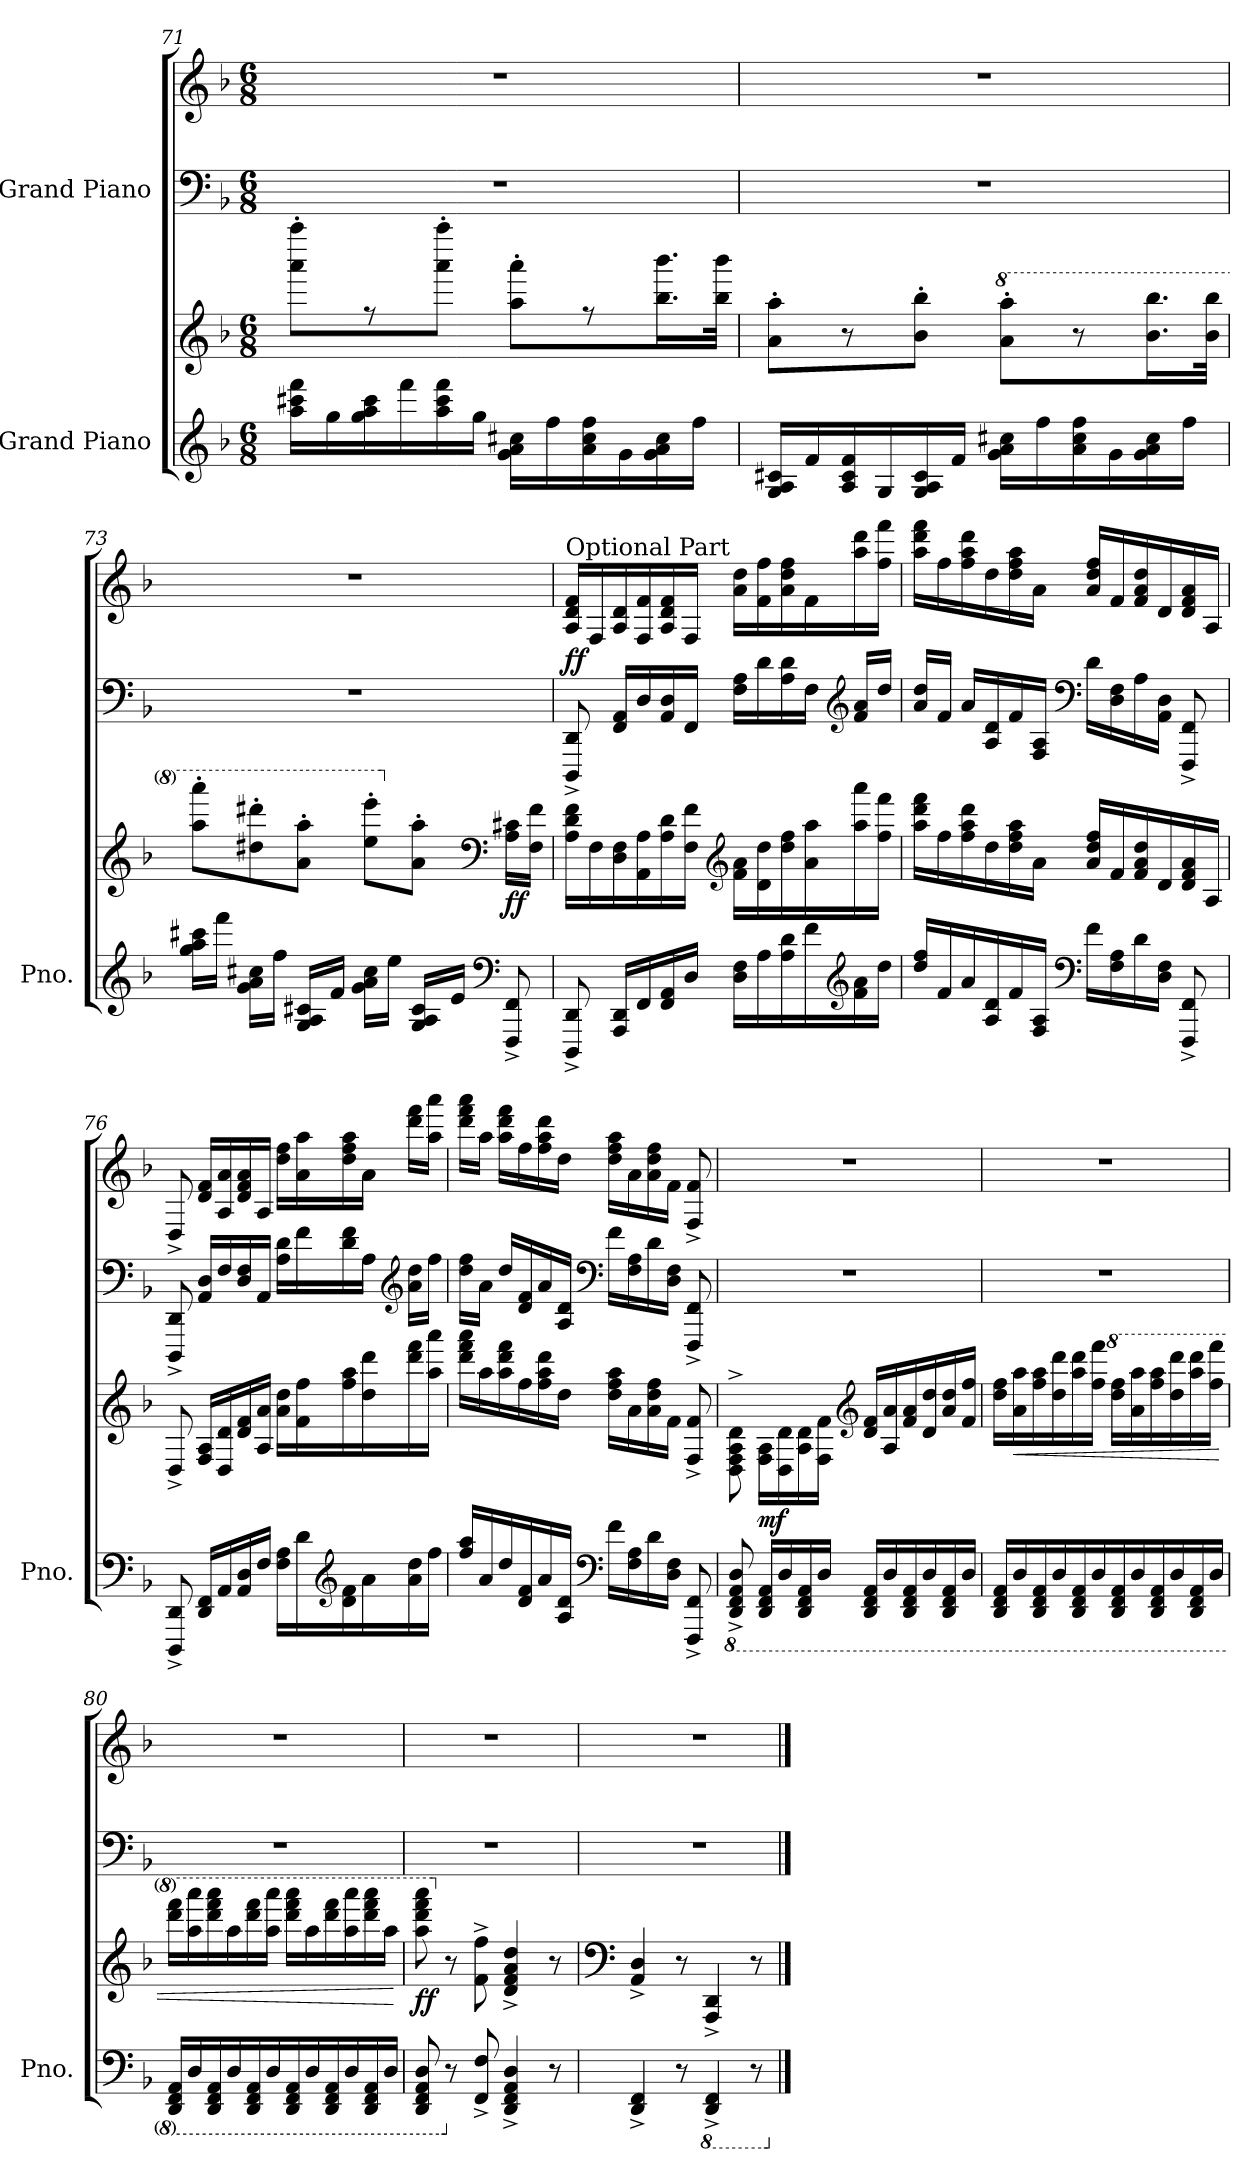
**kern	**kern	**dynam	**kern	**kern	**dynam
*part2	*part2	*part2	*part1	*part1	*part1
*staff4	*staff3	*staff3/4	*staff2	*staff1	*staff1/2
*I"Grand Piano	*	*	*I"Grand Piano	*	*
*I'Pno.	*	*	*	*	*
!!LO:LB:g=z
*clefG2	*clefG2	*	*clefF4	*clefG2	*
*k[b-]	*k[b-]	*	*k[b-]	*k[b-]	*
*M6/8	*M6/8	*	*M6/8	*M6/8	*
=71	=71	=71	=71	=71	=71
16aa\ 16ccc#X\ 16fff\LL	8aaa\' 8aaaa\'L	.	2.r	2.r	.
16gg\	.	.	.	.	.
16gg\ 16aa\ 16ccc#\	8rff	.	.	.	.
16fff\	.	.	.	.	.
16aa\ 16ccc#\ 16fff\	8aaa\' 8aaaa\'J	.	.	.	.
16gg\JJ	.	.	.	.	.
16g\ 16a\ 16cc#X\LL	8aa\' 8aaa\'L	.	.	.	.
16ff\	.	.	.	.	.
16a\ 16cc#\ 16ff\	8rff	.	.	.	.
16g\	.	.	.	.	.
16g\ 16a\ 16cc#\	16.bb-\ 16.bbb-\L	.	.	.	.
16ff\JJ	.	.	.	.	.
.	32bb-\ 32bbb-\JJk	.	.	.	.
=72	=72	=72	=72	=72	=72
16G/ 16A/ 16c#X/LL	8a\' 8aa\'L	.	2.r	2.r	.
16f/	.	.	.	.	.
16A/ 16c#/ 16f/	8r	.	.	.	.
16G/	.	.	.	.	.
16G/ 16A/ 16c#/	8b-\' 8bb-\'J	.	.	.	.
16f/JJ	.	.	.	.	.
*	*8va	*	*	*	*
16g\ 16a\ 16cc#X\LL	8aa\' 8aaa\'L	.	.	.	.
16ff\	.	.	.	.	.
16a\ 16cc#\ 16ff\	8r	.	.	.	.
16g\	.	.	.	.	.
16g\ 16a\ 16cc#\	16.bb-\ 16.bbb-\L	.	.	.	.
16ff\JJ	.	.	.	.	.
.	32bb-\ 32bbb-\JJk	.	.	.	.
!!LO:PB:g=z
=73	=73	=73	=73	=73	=73
16gg\ 16aa\ 16ccc#X\LL	8aaa\' 8aaaa\'L	.	2.r	2.r	.
16fff\JJ	.	.	.	.	.
16g\ 16a\ 16cc#X\LL	8ddd#X\' 8dddd#X\'	.	.	.	.
16ff\JJ	.	.	.	.	.
16G/ 16A/ 16c#X/LL	8aa\' 8aaa\'J	.	.	.	.
16f/JJ	.	.	.	.	.
16g\ 16a\ 16cc#\LL	8eee\' 8eeee\'L	.	.	.	.
16ee\JJ	.	.	.	.	.
*	*X8va	*	*	*	*
16G/ 16A/ 16c#/LL	8a\' 8aa\'J	.	.	.	.
16e/JJ	.	.	.	.	.
*clefF4	*clefF4	*	*	*	*
!	!	!LO:DY:b	!	!	!
8FFF/^ 8FF/^	16A\ 16c#X\LL	ff	.	.	.
.	16F\ 16f\JJ	.	.	.	.
=74	=74	=74	=74	=74	=74
!	!	!	!	!LO:TX:a:t=Optional Part	!
!	!	!	!	!	!LO:DY:b
8DDD/^ 8DD/^	16A\ 16d\ 16f\LL	.	8DDD/^ 8DD/^	16A/ 16d/ 16f/LL	ff
.	16F\	.	.	16F/	.
16AAA/ 16DD/LL	16D\ 16F\	.	16FF/ 16AA/LL	16A/ 16d/	.
16FF/	16AA\ 16A\	.	16D/	16F/ 16f/	.
16FF/ 16AA/	16A\ 16d\	.	16AA/ 16D/	16A/ 16d/ 16f/	.
16D/JJ	16F\ 16f\JJ	.	16FF/JJ	16F/JJ	.
*	*clefG2	*	*	*	*
16D\ 16F\LL	16f\ 16a\LL	.	16F\ 16A\LL	16a\ 16dd\LL	.
16A\	16d\ 16dd\	.	16d\	16f\ 16ff\	.
16A\ 16d\	16dd\ 16ff\	.	16A\ 16d\	16a\ 16dd\ 16ff\	.
16f\	16a\ 16aa\	.	16F\JJ	16f\	.
*clefG2	*	*	*clefG2	*	*
16f\ 16a\	16aa\ 16aaa\	.	16f/ 16a/LL	16aa\ 16ddd\	.
16dd\JJ	16ff\ 16fff\JJ	.	16dd/JJ	16ff\ 16fff\JJ	.
!!LO:LB:g=z
=75	=75	=75	=75	=75	=75
16dd/ 16ff/LL	16aa\ 16ddd\ 16fff\LL	.	16a/ 16dd/LL	16aa\ 16ddd\ 16fff\LL	.
16f/	16ff\	.	16f/JJ	16ff\	.
16a/	16ff\ 16aa\ 16ddd\	.	16a/LL	16ff\ 16aa\ 16ddd\	.
16A/ 16d/	16dd\	.	16A/ 16d/	16dd\	.
16f/	16dd\ 16ff\ 16aa\	.	16f/	16dd\ 16ff\ 16aa\	.
16F/ 16A/JJ	16a\JJ	.	16F/ 16A/JJ	16a\JJ	.
*clefF4	*	*	*clefF4	*	*
16f\LL	16a/ 16dd/ 16ff/LL	.	16d\LL	16a/ 16dd/ 16ff/LL	.
16F\ 16A\	16f/	.	16D\ 16F\	16f/	.
16d\	16f/ 16a/ 16dd/	.	16A\	16f/ 16a/ 16dd/	.
16D\ 16F\JJ	16d/	.	16AA\ 16D\JJ	16d/	.
8FFF/^ 8FF/^	16d/ 16f/ 16a/	.	8FFF/^ 8FF/^	16d/ 16f/ 16a/	.
.	16A/JJ	.	.	16A/JJ	.
=76	=76	=76	=76	=76	=76
8DDD/^ 8DD/^	8D^/	.	8DDD/^ 8DD/^	8D^/	.
16DD/ 16FF/LL	16F/ 16A/LL	.	16AA/ 16D/LL	16d/ 16f/LL	.
16AA/	16D/ 16d/	.	16F/	16A/ 16a/	.
16AA/ 16D/	16d/ 16f/	.	16D/ 16F/	16d/ 16f/ 16a/	.
16F/JJ	16A/ 16a/JJ	.	16AA/JJ	16A/JJ	.
16F\ 16A\LL	16a\ 16dd\LL	.	16A\ 16d\LL	16dd\ 16ff\LL	.
16d\	16f\ 16ff\	.	16f\	16a\ 16aa\	.
*clefG2	*	*	*	*	*
16d\ 16f\	16ff\ 16aa\	.	16d\ 16f\	16dd\ 16ff\ 16aa\	.
16a\	16dd\ 16ddd\	.	16A\JJ	16a\JJ	.
*	*	*	*clefG2	*	*
16a\ 16dd\	16ddd\ 16fff\	.	16a\ 16dd\LL	16ddd\ 16fff\LL	.
16ff\JJ	16aa\ 16aaa\JJ	.	16ff\JJ	16aa\ 16aaa\JJ	.
!!LO:PB:g=z
=77	=77	=77	=77	=77	=77
16ff/ 16aa/LL	16ddd\ 16fff\ 16aaa\LL	.	16dd\ 16ff\LL	16ddd\ 16fff\ 16aaa\LL	.
16a/	16aa\	.	16a\JJ	16aa\JJ	.
16dd/	16aa\ 16ddd\ 16fff\	.	16dd/LL	16aa\ 16ddd\ 16fff\LL	.
16d/ 16f/	16ff\	.	16d/ 16f/	16ff\	.
16a/	16ff\ 16aa\ 16ddd\	.	16a/	16ff\ 16aa\ 16ddd\	.
16A/ 16d/JJ	16dd\JJ	.	16A/ 16d/JJ	16dd\JJ	.
*clefF4	*	*	*clefF4	*	*
16f\LL	16dd\ 16ff\ 16aa\LL	.	16f\LL	16dd\ 16ff\ 16aa\LL	.
16F\ 16A\	16a\	.	16F\ 16A\	16a\	.
16d\	16a\ 16dd\ 16ff\	.	16d\	16a\ 16dd\ 16ff\	.
16D\ 16F\JJ	16f\JJ	.	16D\ 16F\JJ	16f\JJ	.
8FFF/^ 8FF/^	8F/^ 8f/^	.	8FFF/^ 8FF/^	8F/^ 8f/^	.
=78	=78	=78	=78	=78	=78
*8ba	*	*	*	*	*
8DDD/^ 8FFF/^ 8AAA/^ 8DD/^	8D\^ 8F\^ 8A\^ 8d\^	.	2.r	2.r	.
!	!	!LO:DY:b	!	!	!
16DDD/ 16FFF/ 16AAA/LL	16F\ 16A\LL	mf	.	.	.
16DD/	16D\ 16d\	.	.	.	.
16DDD/ 16FFF/ 16AAA/	16A\ 16d\	.	.	.	.
16DD/JJ	16F\ 16f\JJ	.	.	.	.
*	*clefG2	*	*	*	*
16DDD/ 16FFF/ 16AAA/LL	16d/ 16f/LL	.	.	.	.
16DD/	16A/ 16a/	.	.	.	.
16DDD/ 16FFF/ 16AAA/	16f/ 16a/	.	.	.	.
16DD/	16d/ 16dd/	.	.	.	.
16DDD/ 16FFF/ 16AAA/	16a/ 16dd/	.	.	.	.
16DD/JJ	16f/ 16ff/JJ	.	.	.	.
!!LO:LB:g=z
=79	=79	=79	=79	=79	=79
16DDD/ 16FFF/ 16AAA/LL	16dd\ 16ff\LL	.	2.r	2.r	.
!	!	!LO:HP:b	!	!	!
16DD/	16a\ 16aa\	<	.	.	.
16DDD/ 16FFF/ 16AAA/	16ff\ 16aa\	.	.	.	.
16DD/	16dd\ 16ddd\	.	.	.	.
16DDD/ 16FFF/ 16AAA/	16aa\ 16ddd\	.	.	.	.
16DD/	16ff\ 16fff\JJ	.	.	.	.
*	*8va	*	*	*	*
16DDD/ 16FFF/ 16AAA/	16ddd\ 16fff\LL	.	.	.	.
16DD/	16aa\ 16aaa\	.	.	.	.
16DDD/ 16FFF/ 16AAA/	16fff\ 16aaa\	.	.	.	.
16DD/	16ddd\ 16dddd\	.	.	.	.
16DDD/ 16FFF/ 16AAA/	16aaa\ 16dddd\	.	.	.	.
16DD/JJ	16fff\ 16ffff\JJ	.	.	.	.
=80	=80	=80	=80	=80	=80
16DDD/ 16FFF/ 16AAA/LL	16dddd\ 16ffff\LL	.	2.r	2.r	.
16DD/	16aaa\ 16aaaa\	.	.	.	.
16DDD/ 16FFF/ 16AAA/	16dddd\ 16ffff\ 16aaaa\	.	.	.	.
16DD/	16aaa\	.	.	.	.
16DDD/ 16FFF/ 16AAA/	16dddd\ 16ffff\	.	.	.	.
16DD/	16aaa\ 16aaaa\JJ	.	.	.	.
16DDD/ 16FFF/ 16AAA/	16dddd\ 16ffff\ 16aaaa\LL	.	.	.	.
16DD/	16aaa\	.	.	.	.
16DDD/ 16FFF/ 16AAA/	16dddd\ 16ffff\	.	.	.	.
16DD/	16aaa\ 16aaaa\	.	.	.	.
16DDD/ 16FFF/ 16AAA/	16dddd\ 16ffff\ 16aaaa\	.	.	.	.
16DD/JJ	16aaa\JJ	.	.	.	.
.	.	[	.	.	.
!!LO:LB:g=z
=81	=81	=81	=81	=81	=81
!	!	!LO:DY:b	!	!	!
8DDD/ 8FFF/ 8AAA/ 8DD/	8aaa\ 8dddd\ 8ffff\ 8aaaa\	ff	2.r	2.r	.
*X8ba	*	*	*	*	*
*	*X8va	*	*	*	*
8r	8r	.	.	.	.
8FF/^ 8F/^	8f\^ 8ff\^	.	.	.	.
4DD/^ 4FF/^ 4AA/^ 4D/^	4d/^ 4f/^ 4a/^ 4dd/^	.	.	.	.
8r	8r	.	.	.	.
=82	=82	=82	=82	=82	=82
*	*clefF4	*	*	*	*
4DD/^ 4FF/^	4AA/^ 4D/^	.	2.r	2.r	.
8r	8r	.	.	.	.
*8ba	*	*	*	*	*
4DDD/^ 4FFF/^	4AAA/^ 4DD/^	.	.	.	.
8r	8r	.	.	.	.
*X8ba	*	*	*	*	*
==	==	==	==	==	==
*-	*-	*-	*-	*-	*-
